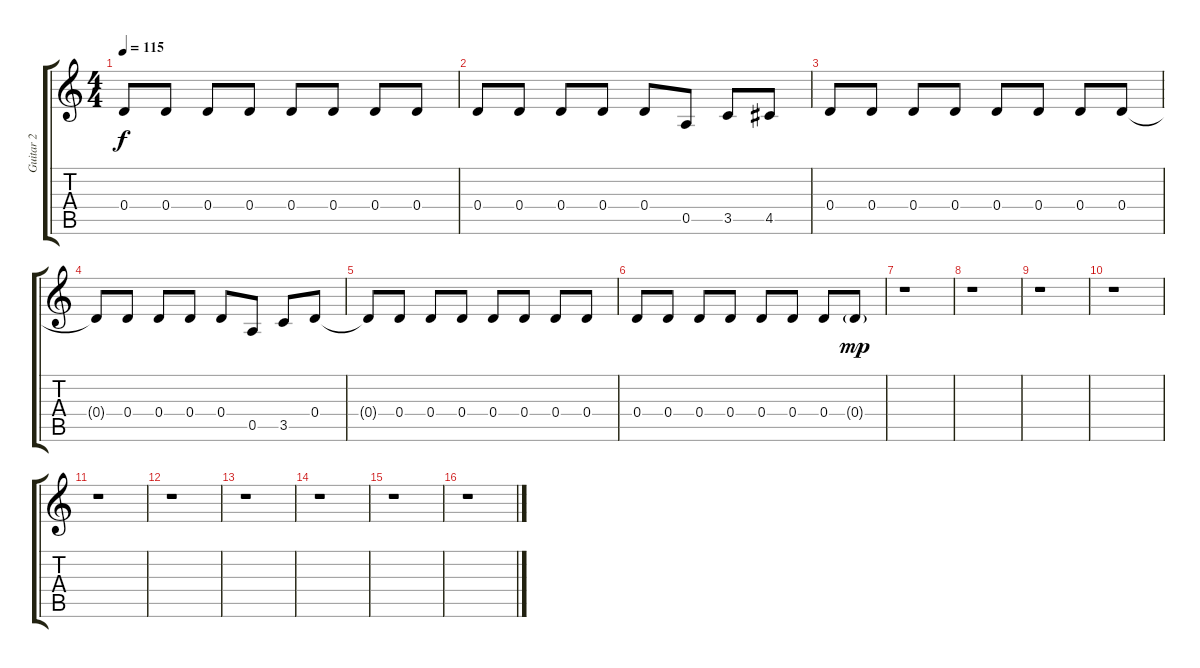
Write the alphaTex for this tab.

\track ("Guitar 2" "Guitar 2") {instrument acousticguitarsteel}
\staff {score tabs}
\tuning (E4 B3 G3 D3 A2 E2) {hide}
\ts (4 4)
\tempo 115
\clef g2
\ks c
0.4.8{dy f} 0.4.8 0.4.8 0.4.8 0.4.8 0.4.8 0.4.8 0.4.8 |
0.4.8 0.4.8 0.4.8 0.4.8 0.4.8 0.5.8 3.5.8 4.5.8 |
0.4.8 0.4.8 0.4.8 0.4.8 0.4.8 0.4.8 0.4.8 0.4.8 |
0.4{t}.8 0.4.8 0.4.8 0.4.8 0.4.8 0.5.8 3.5.8 0.4.8 |
0.4{t}.8 0.4.8 0.4.8 0.4.8 0.4.8 0.4.8 0.4.8 0.4.8 |
0.4.8 0.4.8 0.4.8 0.4.8 0.4.8 0.4.8 0.4.8 0.4{g}.8{dy mp} |
r.1 |
r.1 |
r.1 |
r.1 |
r.1 |
r.1 |
r.1 |
r.1 |
r.1 |
r.1
